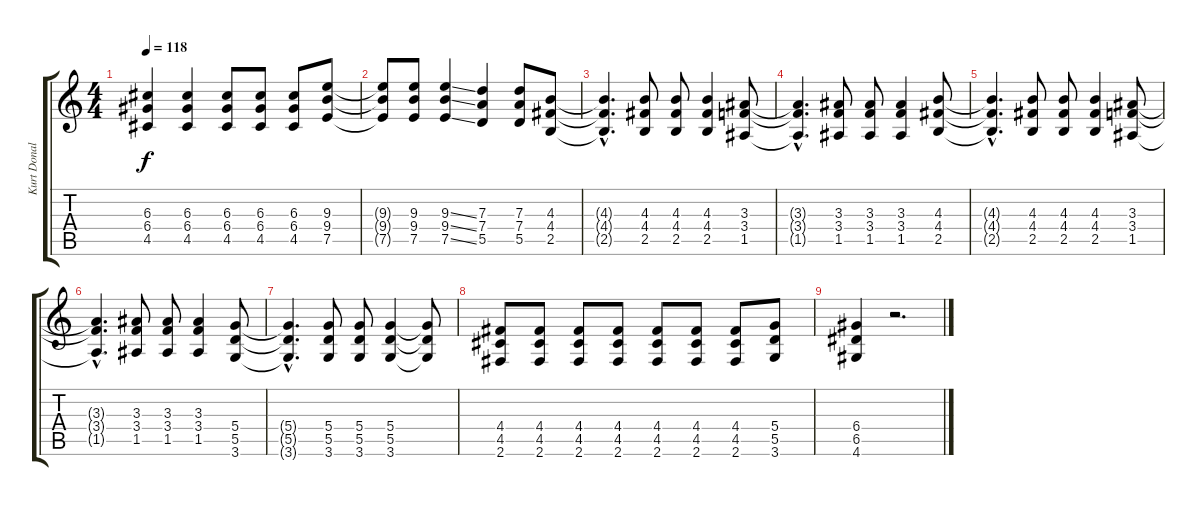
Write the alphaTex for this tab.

\track ("Kurt Donald Cobain (Guitare)" "Kurt Donal") {instrument electricguitarmuted}
\staff {score tabs}
\tuning (E4 B3 G3 D3 A2 E2) {hide}
\ts (4 4)
\tempo 118
\clef g2
\ks c
(6.3 6.4 4.5).4{dy f} (6.3 6.4 4.5).4 (6.3 6.4 4.5).8 (6.3 6.4 4.5).8 (6.3 6.4 4.5).8 (9.3 9.4 7.5).8 |
(9.3{t} 9.4{t} 7.5{t}).8 (9.3 9.4 7.5).8 (9.3{ss} 9.4{ss} 7.5{ss}).4 (7.3 7.4 5.5).4 (7.3 7.4 5.5).8 (4.3 4.4 2.5).8 |
(4.3{hac t} 4.4{hac t} 2.5{hac t}).4{d} (4.3 4.4 2.5).8 (4.3 4.4 2.5).8 (4.3 4.4 2.5).4 (3.3 3.4 1.5).8 |
(3.3{hac t} 3.4{hac t} 1.5{hac t}).4{d} (3.3 3.4 1.5).8 (3.3 3.4 1.5).8 (3.3 3.4 1.5).4 (4.3 4.4 2.5).8 |
(4.3{hac t} 4.4{hac t} 2.5{hac t}).4{d} (4.3 4.4 2.5).8 (4.3 4.4 2.5).8 (4.3 4.4 2.5).4 (3.3 3.4 1.5).8 |
(3.3{hac t} 3.4{hac t} 1.5{hac t}).4{d} (3.3 3.4 1.5).8 (3.3 3.4 1.5).8 (3.3 3.4 1.5).4 (5.4 5.5 3.6).8 |
(5.4{hac t} 5.5{hac t} 3.6{hac t}).4{d} (5.4 5.5 3.6).8 (5.4 5.5 3.6).8 (5.4 5.5 3.6).4 (5.4{t} 5.5{t} 3.6{t}).8 |
(4.4 4.5 2.6).8 (4.4 4.5 2.6).8 (4.4 4.5 2.6).8 (4.4 4.5 2.6).8 (4.4 4.5 2.6).8 (4.4 4.5 2.6).8 (4.4 4.5 2.6).8 (5.4 5.5 3.6).8 |
(6.4 6.5 4.6).4 r.2{d}
